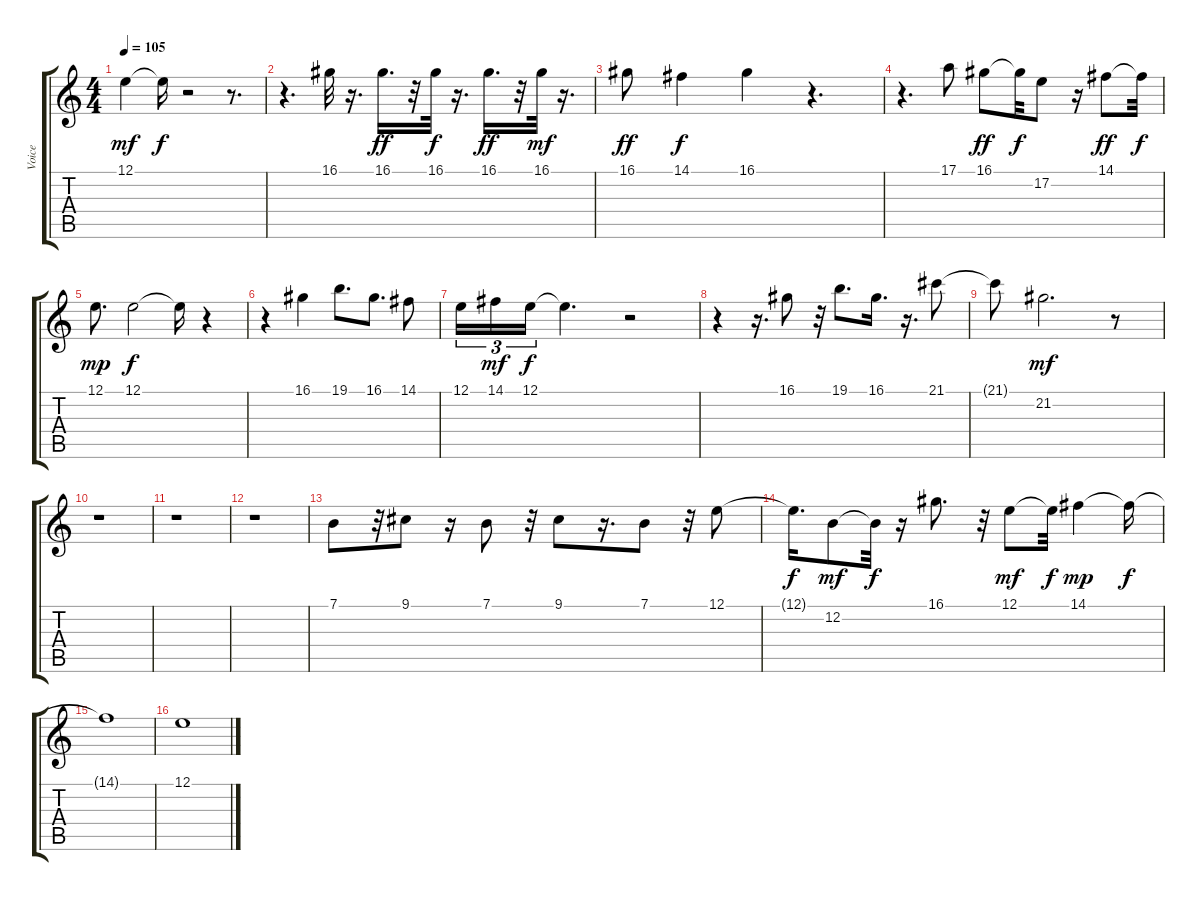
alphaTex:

\track ("Voice" "Voice") {instrument harmonica}
\staff {score tabs}
\tuning (E4 B3 G3 D3 A2 E2) {hide}
\ts (4 4)
\tempo 105
\clef g2
\ks c
12.1.4{dy mf} 12.1{t}.16{dy f} r.2 r.8{d} |
r.4{d} 16.1.32 r.16{d} 16.1.16{d dy ff} r.32 16.1.32{dy f} r.16{d} 16.1.16{d dy ff} r.32 16.1.32{dy mf} r.16{d} |
16.1.8{dy ff} 14.1.4{dy f} 16.1.4 r.4{d} |
r.4{d} 17.1.8 16.1.8{dy ff} 16.1{t}.32{dy f} 17.2.8 r.16 14.1.8{dy ff} 14.1{t}.32{dy f} |
12.1.8{d dy mp} 12.1.2{dy f} 12.1{t}.16 r.4 |
r.4 16.1.4 19.1.8{d} 16.1.8{d} 14.1.8 |
12.1.16{tu (3 2)} 14.1.16{tu (3 2) dy mf} 12.1.16{tu (3 2) dy f} 12.1{t}.4{d} r.2 |
r.4 r.16{d} 16.1.8 r.32 19.1.8{d} 16.1.16{d} r.16{d} 21.1.8 |
21.1{t}.8 21.2.2{d dy mf} r.8 |
r.1 |
r.1 |
r.1 |
7.1.8 r.32 9.1.8 r.16 7.1.8 r.32 9.1.8 r.16{d} 7.1.8 r.32 12.1.8 |
12.1{t}.16{d dy f} 12.2.8{dy mf} 12.2{t}.32{dy f} r.16 16.1.8{d} r.32 12.1.8{dy mf} 12.1{t}.32{dy f} 14.1.4{dy mp} 14.1{t}.16{dy f} |
14.1{t}.1 |
12.1.1
